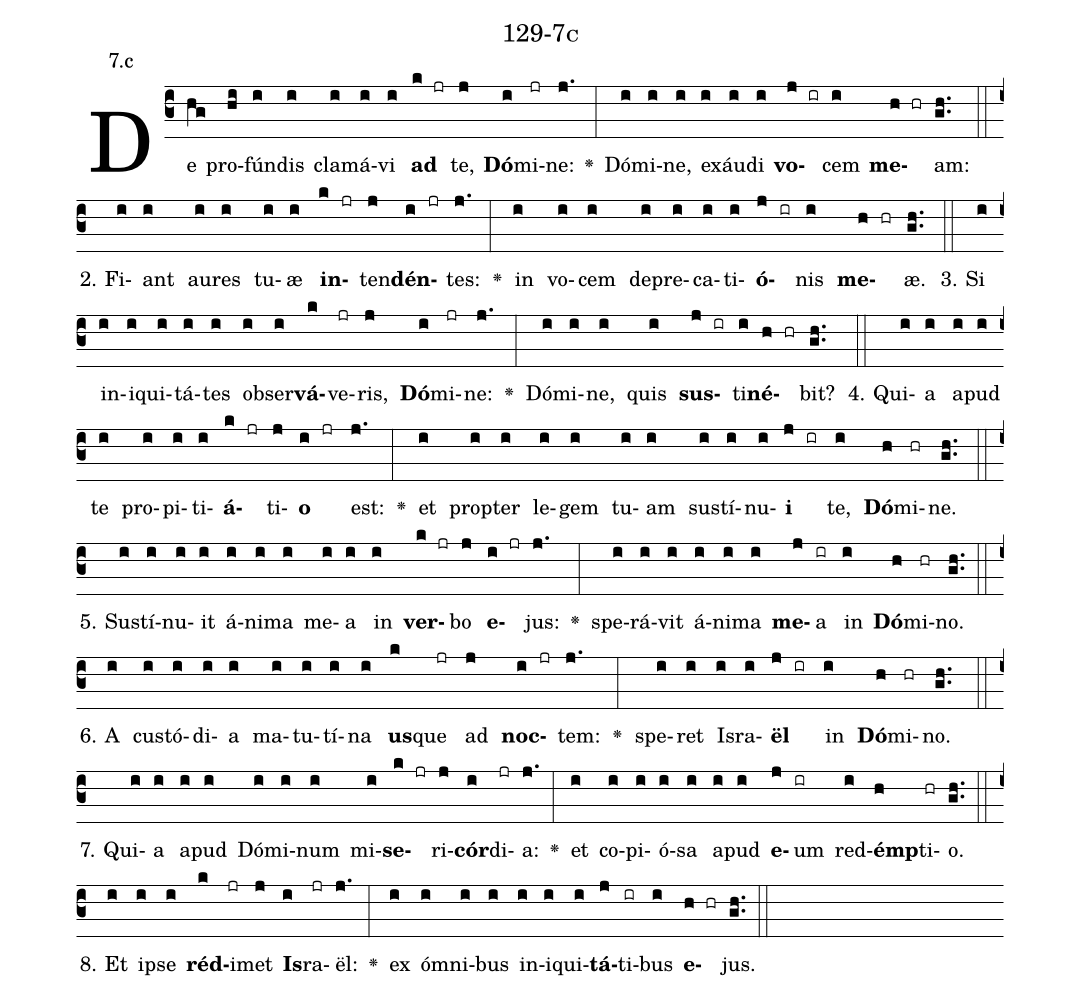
name: 129-7c;
annotation: 7.c;
%%
(c3)De(hg) pro(hi)fún(i)dis(i) cla(i)má(i)vi(i) <b>ad</b>(k jr) te,(j) <b>Dó</b>(i)mi(jr)ne:(j.) <v>\greheightstar</v>(:) Dó(i)mi(i)ne,(i) ex(i)áu(i)di(i) <b>vo</b>(j ir)cem(i) <b>me</b>(h hr)am:(gh..) (::)
2. Fi(i)ant(i) au(i)res(i) tu(i)æ(i) <b>in</b>(k jr)ten(j)<b>dén</b>(i jr)tes:(j.) <v>\greheightstar</v>(:) in(i) vo(i)cem(i) de(i)pre(i)ca(i)ti(i)<b>ó</b>(j ir)nis(i) <b>me</b>(h hr)æ.(gh..) (::)
3. Si(i) in(i)i(i)qui(i)tá(i)tes(i) ob(i)ser(i)<b>vá</b>(k)ve(jr)ris,(j) <b>Dó</b>(i)mi(jr)ne:(j.) <v>\greheightstar</v>(:) Dó(i)mi(i)ne,(i) quis(i) <b>sus</b>(j ir)ti(i)<b>né</b>(h hr)bit?(gh..) (::)
4. Qui(i)a(i) a(i)pud(i) te(i) pro(i)pi(i)ti(i)<b>á</b>(k jr)ti(j)<b>o</b>(i jr) est:(j.) <v>\greheightstar</v>(:) et(i) prop(i)ter(i) le(i)gem(i) tu(i)am(i) sus(i)tí(i)nu(i)<b>i</b>(j ir) te,(i) <b>Dó</b>(h)mi(hr)ne.(gh..) (::)
5. Sus(i)tí(i)nu(i)it(i) á(i)ni(i)ma(i) me(i)a(i) in(i) <b>ver</b>(k jr)bo(j) <b>e</b>(i jr)jus:(j.) <v>\greheightstar</v>(:) spe(i)rá(i)vit(i) á(i)ni(i)ma(i) <b>me</b>(j)a(ir) in(i) <b>Dó</b>(h)mi(hr)no.(gh..) (::)
6. A(i) cus(i)tó(i)di(i)a(i) ma(i)tu(i)tí(i)na(i) <b>us</b>(k)que(jr) ad(j) <b>noc</b>(i jr)tem:(j.) <v>\greheightstar</v>(:) spe(i)ret(i) Is(i)ra(i)<b>ël</b>(j ir) in(i) <b>Dó</b>(h)mi(hr)no.(gh..) (::)
7. Qui(i)a(i) a(i)pud(i) Dó(i)mi(i)num(i) mi(i)<b>se</b>(k jr)ri(j)<b>cór</b>(i)di(jr)a:(j.) <v>\greheightstar</v>(:) et(i) co(i)pi(i)ó(i)sa(i) a(i)pud(i) <b>e</b>(j)um(ir) red(i)<b>émp</b>(h)ti(hr)o.(gh..) (::)
8. Et(i) ip(i)se(i) <b>réd</b>(k)i(jr)met(j) <b>Is</b>(i)ra(jr)ël:(j.) <v>\greheightstar</v>(:) ex(i) óm(i)ni(i)bus(i) in(i)i(i)qui(i)<b>tá</b>(j)ti(ir)bus(i) <b>e</b>(h hr)jus.(gh..) (::)
